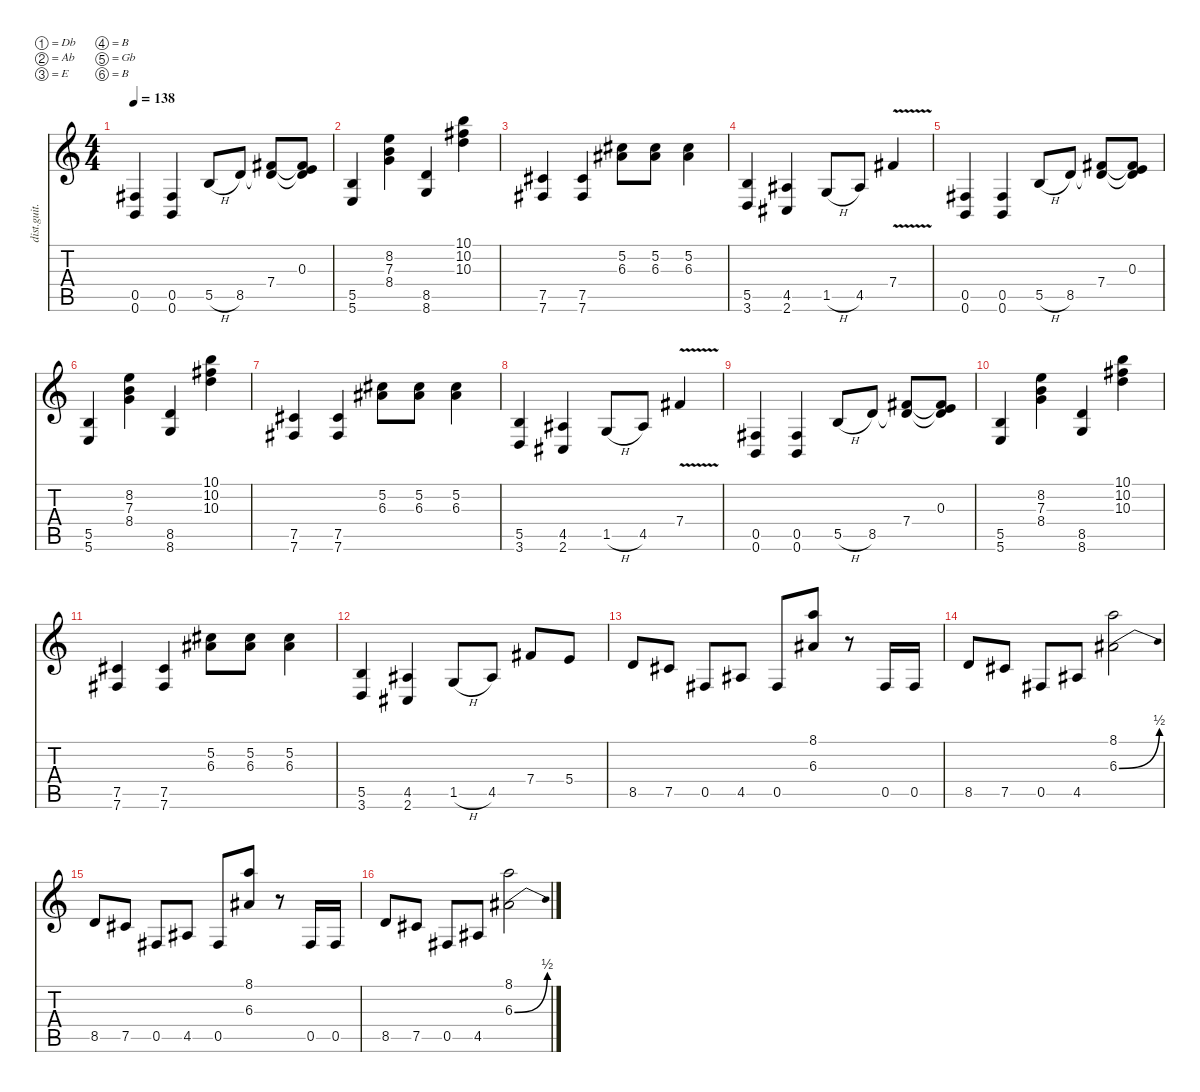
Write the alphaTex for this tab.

\defaultSystemsLayout 4
\hideDynamics
\bracketExtendMode nobrackets
\otherSystemsTrackNameOrientation horizontal
\track ("Distortion Guitar" "dist.guit.") {instrument distortionguitar}
\staff {score tabs}
\tuning (Db4 Ab3 E3 B2 Gb2 B1)
\ts (4 4)
\tempo 138
\clef g2
\ks c
(0.6 0.5{acc #}).4{dy mf beam Up} (0.5{acc #} 0.6).4{beam Up} 5.5{h}.8{beam Up} 8.5.8{beam Up} (7.4{acc #} 8.5{t}).8{beam Up} (0.3 7.4{t acc #} 8.5{t}).8{beam Up} |
(5.6 5.5).4{beam Up} (8.2 7.3 8.4).4{beam Down} (8.6 8.5).4{beam Up} (10.1 10.2{acc #} 10.3).4{beam Down} |
(7.6{acc #} 7.5{acc #}).4{beam Up} (7.5{acc #} 7.6{acc #}).4{beam Up} (5.2{acc #} 6.3{acc #}).8{beam Down} (5.2{acc #} 6.3{acc #}).8{beam Down} (5.2{acc #} 6.3{acc #}).4{beam Down} |
(3.6 5.5).4{beam Up} (4.5{acc #} 2.6{acc #}).4{beam Up} 1.5{h}.8{beam Up} 4.5{acc #}.8{beam Up} 7.4{v acc #}.4{beam Up} |
(0.6 0.5{acc #}).4{beam Up} (0.5{acc #} 0.6).4{beam Up} 5.5{h}.8{beam Up} 8.5.8{beam Up} (7.4{acc #} 8.5{t}).8{beam Up} (0.3 7.4{t acc #} 8.5{t}).8{beam Up} |
(5.6 5.5).4{beam Up} (8.2 7.3 8.4).4{beam Down} (8.6 8.5).4{beam Up} (10.1 10.2{acc #} 10.3).4{beam Down} |
(7.6{acc #} 7.5{acc #}).4{beam Up} (7.5{acc #} 7.6{acc #}).4{beam Up} (5.2{acc #} 6.3{acc #}).8{beam Down} (5.2{acc #} 6.3{acc #}).8{beam Down} (5.2{acc #} 6.3{acc #}).4{beam Down} |
(3.6 5.5).4{beam Up} (4.5{acc #} 2.6{acc #}).4{beam Up} 1.5{h}.8{beam Up} 4.5{acc #}.8{beam Up} 7.4{v acc #}.4{beam Up} |
(0.6 0.5{acc #}).4{beam Up} (0.5{acc #} 0.6).4{beam Up} 5.5{h}.8{beam Up} 8.5.8{beam Up} (7.4{acc #} 8.5{t}).8{beam Up} (0.3 7.4{t acc #} 8.5{t}).8{beam Up} |
(5.6 5.5).4{beam Up} (8.2 7.3 8.4).4{beam Down} (8.6 8.5).4{beam Up} (10.1 10.2{acc #} 10.3).4{beam Down} |
(7.6{acc #} 7.5{acc #}).4{beam Up} (7.5{acc #} 7.6{acc #}).4{beam Up} (5.2{acc #} 6.3{acc #}).8{beam Down} (5.2{acc #} 6.3{acc #}).8{beam Down} (5.2{acc #} 6.3{acc #}).4{beam Down} |
(3.6 5.5).4{beam Up} (4.5{acc #} 2.6{acc #}).4{beam Up} 1.5{h}.8{beam Up} 4.5{acc #}.8{beam Up} 7.4{acc #}.8{beam Up} 5.4.8{beam Up} |
8.5.8{beam Up} 7.5{acc #}.8{beam Up} 0.5{acc #}.8{beam Up} 4.5{acc #}.8{beam Up} 0.5{acc #}.8{beam Up} (6.3{acc #} 8.1).8{beam Up} r.8{beam Up} 0.5{acc #}.16{beam Up} 0.5{acc #}.16{beam Up} |
8.5.8{beam Up} 7.5{acc #}.8{beam Up} 0.5{acc #}.8{beam Up} 4.5{acc #}.8{beam Up} (8.1 6.3{be (bend 0 0 60 2) acc #}).2{beam Down} |
8.5.8{beam Up} 7.5{acc #}.8{beam Up} 0.5{acc #}.8{beam Up} 4.5{acc #}.8{beam Up} 0.5{acc #}.8{beam Up} (6.3{acc #} 8.1).8{beam Up} r.8{beam Up} 0.5{acc #}.16{beam Up} 0.5{acc #}.16{beam Up} |
8.5.8{beam Up} 7.5{acc #}.8{beam Up} 0.5{acc #}.8{beam Up} 4.5{acc #}.8{beam Up} (8.1 6.3{be (bend 0 0 60 2) acc #}).2{beam Down}
